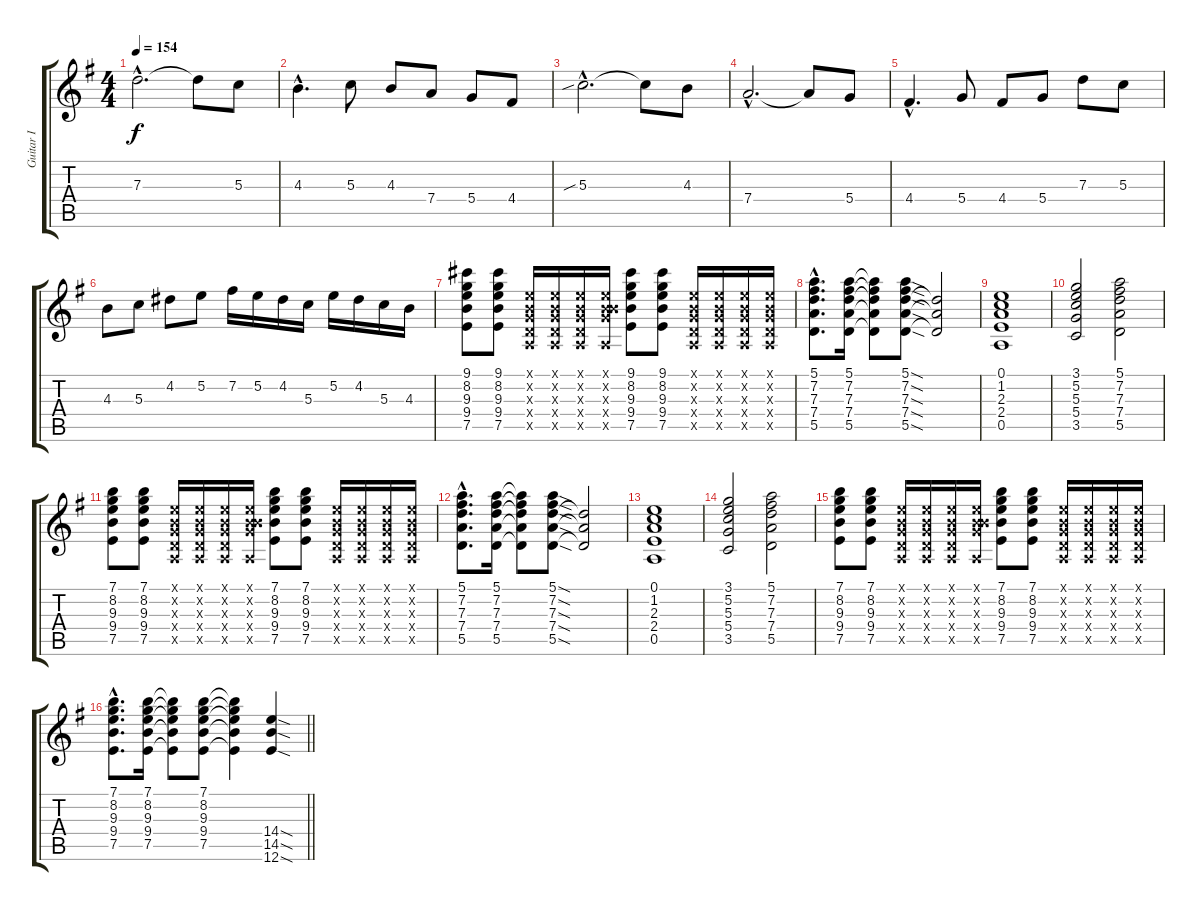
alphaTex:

\track ("Guitar I" "Guitar I") {instrument overdrivenguitar}
\staff {score tabs}
\tuning (E4 B3 G3 D3 A2 E2) {hide}
\ts (4 4)
\tempo 154
\clef g2
\ks g
7.3{hac}.2{d dy f} 7.3{t}.8 5.3.8 |
4.3{hac}.4{d} 5.3.8 4.3.8 7.4.8 5.4.8 4.4.8 |
5.3{sib hac}.2{d} 5.3{t}.8 4.3.8 |
7.4{hac}.2{d} 7.4{t}.8 5.4.8 |
4.4{hac}.4{d} 5.4.8 4.4.8 5.4.8 7.3.8 5.3.8 |
4.3.8 5.3.8 4.2.8 5.2.8 7.2.16 5.2.16 4.2.16 5.3.16 5.2.16 4.2.16 5.3.16 4.3.16 |
(9.1 8.2 9.3 9.4 7.5).8 (9.1 8.2 9.3 9.4 7.5).8 (0.1{x} 0.2{x} 0.3{x} 0.4{x} 0.5{x}).16 (0.1{x} 0.2{x} 0.3{x} 0.4{x} 0.5{x}).16 (0.1{x} 0.2{x} 0.3{x} 0.4{x} 0.5{x}).16 (0.1{x} 0.2{x} 0.3{x} 9.4{x} 0.5{x}).16 (9.1 8.2 9.3 9.4 7.5).8 (9.1 8.2 9.3 9.4 7.5).8 (0.1{x} 0.2{x} 0.3{x} 0.4{x} 0.5{x}).16 (0.1{x} 0.2{x} 0.3{x} 0.4{x} 0.5{x}).16 (0.1{x} 0.2{x} 0.3{x} 0.4{x} 0.5{x}).16 (0.1{x} 0.2{x} 0.3{x} 0.4{x} 0.5{x}).16 |
(5.1{hac} 7.2{hac} 7.3{hac} 7.4{hac} 5.5{hac}).8{d} (5.1 7.2 7.3 7.4 5.5).16 (5.1{t} 7.2{t} 7.3{t} 7.4{t} 5.5{t}).8 (5.1{sod} 7.2{sod} 7.3{sod} 7.4{sod} 5.5{sod}).8 (7.3{t} 7.4{t} 5.5{t}).2 |
(0.1 1.2 2.3 2.4 0.5).1 |
(3.1 5.2 5.3 5.4 3.5).2 (5.1 7.2 7.3 7.4 5.5).2 |
(7.1 8.2 9.3 9.4 7.5).8 (7.1 8.2 9.3 9.4 7.5).8 (0.1{x} 0.2{x} 0.3{x} 0.4{x} 0.5{x}).16 (0.1{x} 0.2{x} 0.3{x} 0.4{x} 0.5{x}).16 (0.1{x} 0.2{x} 0.3{x} 0.4{x} 0.5{x}).16 (0.1{x} 0.2{x} 0.3{x} 9.4{x} 0.5{x}).16 (7.1 8.2 9.3 9.4 7.5).8 (7.1 8.2 9.3 9.4 7.5).8 (0.1{x} 0.2{x} 0.3{x} 0.4{x} 0.5{x}).16 (0.1{x} 0.2{x} 0.3{x} 0.4{x} 0.5{x}).16 (0.1{x} 0.2{x} 0.3{x} 0.4{x} 0.5{x}).16 (0.1{x} 0.2{x} 0.3{x} 0.4{x} 0.5{x}).16 |
(5.1{hac} 7.2{hac} 7.3{hac} 7.4{hac} 5.5{hac}).8{d} (5.1 7.2 7.3 7.4 5.5).16 (5.1{t} 7.2{t} 7.3{t} 7.4{t} 5.5{t}).8 (5.1{sod} 7.2{sod} 7.3{sod} 7.4{sod} 5.5{sod}).8 (7.3{t} 7.4{t} 5.5{t}).2 |
(0.1 1.2 2.3 2.4 0.5).1 |
(3.1 5.2 5.3 5.4 3.5).2 (5.1 7.2 7.3 7.4 5.5).2 |
(7.1 8.2 9.3 9.4 7.5).8 (7.1 8.2 9.3 9.4 7.5).8 (0.1{x} 0.2{x} 0.3{x} 0.4{x} 0.5{x}).16 (0.1{x} 0.2{x} 0.3{x} 0.4{x} 0.5{x}).16 (0.1{x} 0.2{x} 0.3{x} 0.4{x} 0.5{x}).16 (0.1{x} 0.2{x} 0.3{x} 9.4{x} 0.5{x}).16 (7.1 8.2 9.3 9.4 7.5).8 (7.1 8.2 9.3 9.4 7.5).8 (0.1{x} 0.2{x} 0.3{x} 0.4{x} 0.5{x}).16 (0.1{x} 0.2{x} 0.3{x} 0.4{x} 0.5{x}).16 (0.1{x} 0.2{x} 0.3{x} 0.4{x} 0.5{x}).16 (0.1{x} 0.2{x} 0.3{x} 0.4{x} 0.5{x}).16 |
\barLineRight lightlight
(7.1{hac} 8.2{hac} 9.3{hac} 9.4{hac} 7.5{hac}).8{d} (7.1 8.2 9.3 9.4 7.5).16 (7.1{t} 8.2{t} 9.3{t} 9.4{t} 7.5{t}).8 (7.1 8.2 9.3 9.4 7.5).8 (7.1{t} 8.2{t} 9.3{t} 9.4{t} 7.5{t}).4 (14.4{sod} 14.5{sod} 12.6{sod}).4
